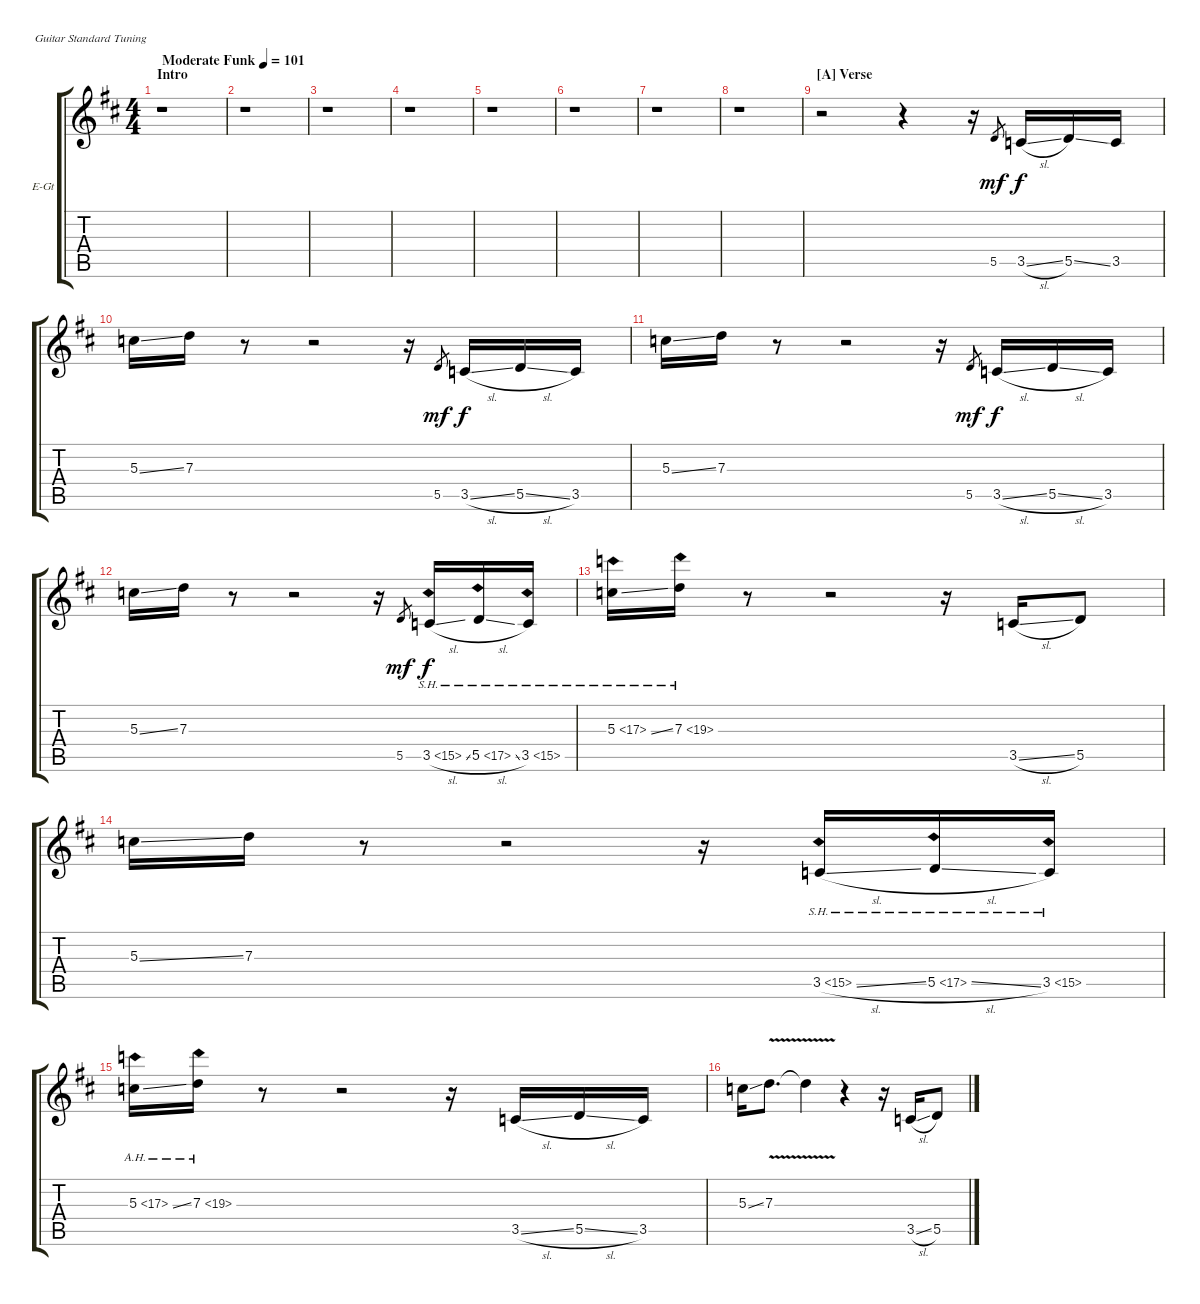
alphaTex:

\bracketExtendMode groupsimilarinstruments
\firstSystemTrackNameOrientation horizontal
\otherSystemsTrackNameOrientation horizontal
\track ("Guitar 2" "E-Gt") {instrument overdrivenguitar}
\staff {score tabs}
\tuning (E4 B3 G3 D3 A2 E2)
\ts (4 4)
\beaming (8 2 2 2 2)
\section ("" "Intro")
\tempo (101 "Moderate Funk")
\clef g2
\ks d
r.1{dy mf instrument overdrivenguitar} |
r.1 |
r.1 |
r.1 |
r.1 |
r.1 |
r.1 |
r.1 |
\section ("A" "Verse")
r.2 r.4 r.16 5.5.8{gr} 3.5{sl}.16{dy f} 5.5{ss}.16 3.5.16 |
5.3{ss}.16 7.3.16 r.8 r.2 r.16 5.5.8{gr dy mf} 3.5{sl}.16{dy f} 5.5{sl}.16 3.5.16 |
5.3{ss}.16 7.3.16 r.8 r.2 r.16 5.5.8{gr dy mf} 3.5{sl}.16{dy f} 5.5{sl}.16 3.5.16 |
5.3{ss}.16 7.3.16 r.8 r.2 r.16 5.5.8{gr dy mf} 3.5{sh 12 sl}.16{dy f} 5.5{sh 12 sl}.16 3.5{sh 12}.16 |
5.3{sh 12 ss}.16 7.3{sh 12}.16 r.8 r.2 r.16 3.5{sl}.16 5.5.8 |
5.3{ss}.16 7.3.16 r.8 r.2 r.16 3.5{sh 12 sl}.16 5.5{sh 12 sl}.16 3.5{sh 12}.16 |
5.3{ah 12 ss}.16 7.3{ah 12}.16 r.8 r.2 r.16 3.5{sl}.16 5.5{sl}.16 3.5.16 |
5.3{ss}.16 7.3{v}.8{d} 7.3{v t}.4 r.4 r.16 3.5{sl}.16 5.5.8
